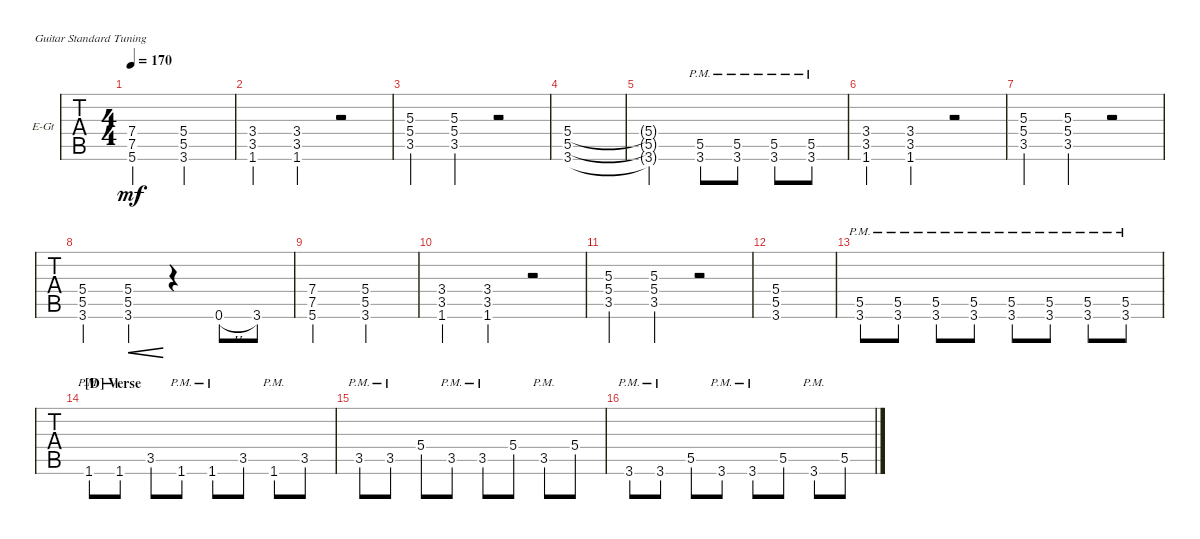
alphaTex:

\defaultSystemsLayout 4
\bracketExtendMode groupsimilarinstruments
\multiBarRest
\firstSystemTrackNameOrientation horizontal
\otherSystemsTrackNameOrientation horizontal
\track ("Cole Train" "E-Gt") {instrument distortionguitar}
\staff {tabs}
\tuning (E4 B3 G3 D3 A2 E2)
\ts (4 4)
\tempo 170
\clef g2
\ks c
(5.6 7.5 7.4).2{dy mf} (3.6 5.5 5.4).2 |
(1.6 3.5 3.4).4 (1.6 3.5 3.4).4 r.2 |
(3.5 5.4 5.3).4 (3.5 5.4 5.3).4 r.2 |
(3.6 5.5 5.4).1 |
(3.6{t} 5.5{t} 5.4{t}).2 (3.6{pm} 5.5{pm}).8 (3.6{pm} 5.5{pm}).8 (3.6{pm} 5.5{pm}).8 (3.6{pm} 5.5{pm}).8 |
(1.6 3.5 3.4).4 (1.6 3.5 3.4).4 r.2 |
(3.5 5.4 5.3).4 (3.5 5.4 5.3).4 r.2 |
(3.6 5.5 5.4).4 (3.6 5.5 5.4).4{cre} r.4 0.6{h}.8 3.6.8 |
(5.6 7.5 7.4).2 (3.6 5.5 5.4).2 |
(1.6 3.5 3.4).4 (1.6 3.5 3.4).4 r.2 |
(3.5 5.4 5.3).4 (3.5 5.4 5.3).4 r.2 |
(3.6 5.5 5.4).1 |
(3.6{pm} 5.5{pm}).8 (3.6{pm} 5.5{pm}).8 (3.6{pm} 5.5{pm}).8 (3.6{pm} 5.5{pm}).8 (3.6{pm} 5.5{pm}).8 (3.6{pm} 5.5{pm}).8 (3.6{pm} 5.5{pm}).8 (3.6{pm} 5.5{pm}).8 |
\section ("D" "Verse")
1.6{pm}.8 1.6{pm}.8 3.5.8 1.6{pm}.8 1.6{pm}.8 3.5.8 1.6{pm}.8 3.5.8 |
3.5{pm}.8 3.5{pm}.8 5.4.8 3.5{pm}.8 3.5{pm}.8 5.4.8 3.5{pm}.8 5.4.8 |
3.6{pm}.8 3.6{pm}.8 5.5.8 3.6{pm}.8 3.6{pm}.8 5.5.8 3.6{pm}.8 5.5.8
